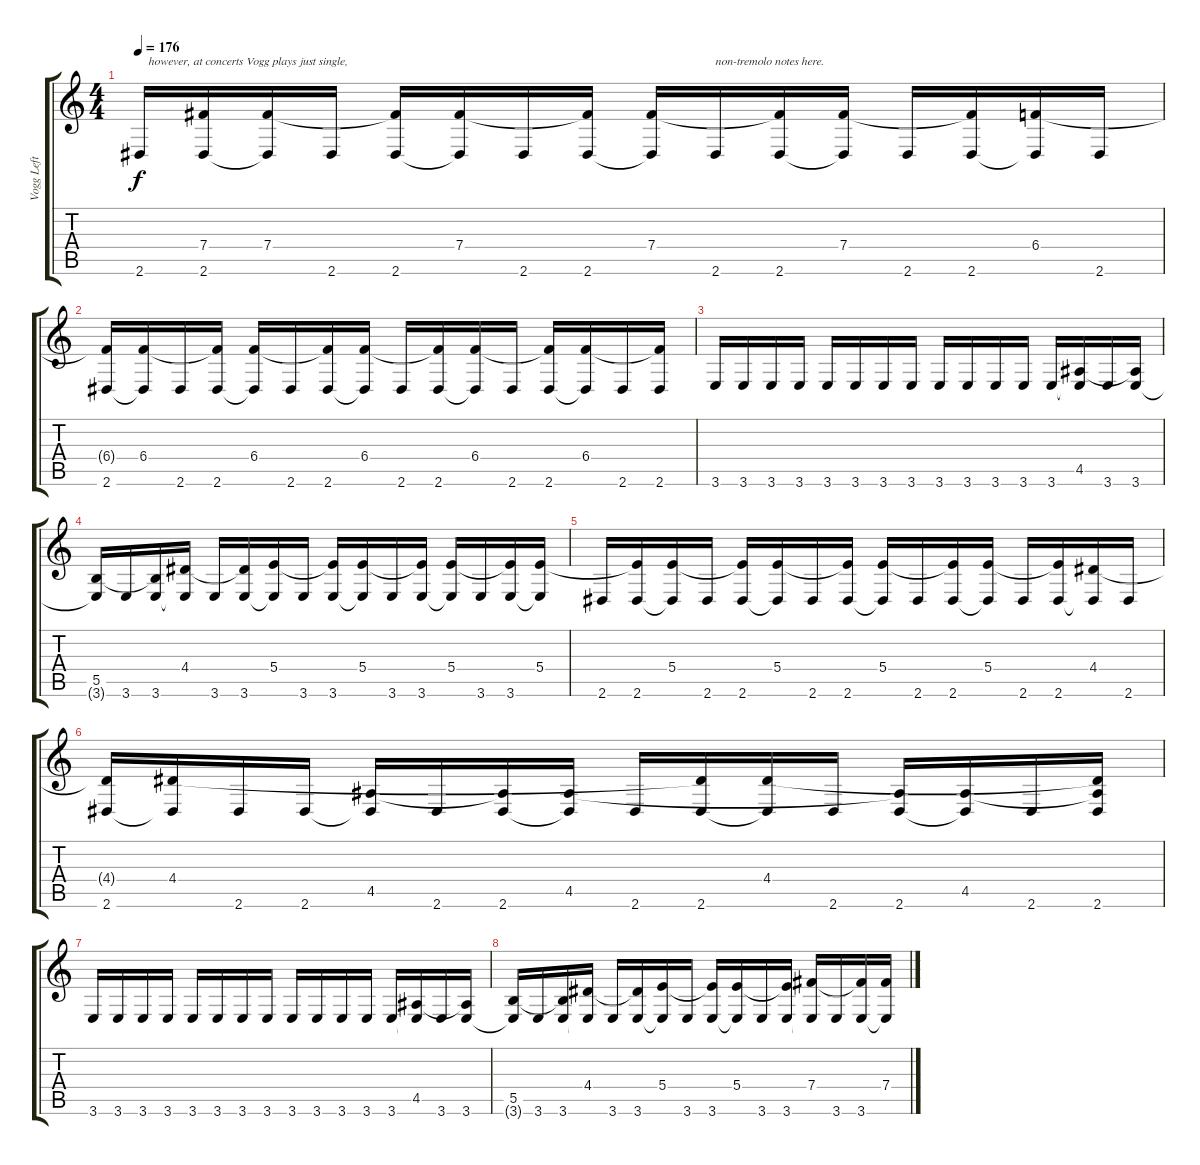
\track ("Vogg Left" "Vogg Left") {instrument distortionguitar}
\staff {score tabs}
\tuning (Db4 Ab3 E3 B2 Gb2 Db2) {hide}
\ts (4 4)
\tempo 176
\clef g2
\ks c
2.6.16{txt "   however, at concerts Vogg plays just single, " dy f} (7.4{t} 2.6).16 (7.4 2.6{t}).16 2.6.16 (7.4{t} 2.6).16 (7.4 2.6{t}).16 2.6.16 (7.4{t} 2.6).16 (7.4 2.6{t}).16 2.6.16{txt "non-tremolo notes here."} (7.4{t} 2.6).16 (7.4 2.6{t}).16 2.6.16 (7.4{t} 2.6).16 (6.4 2.6{t}).16 2.6.16 |
(6.4{t} 2.6).16 (6.4 2.6{t}).16 2.6.16 (6.4{t} 2.6).16 (6.4 2.6{t}).16 2.6.16 (6.4{t} 2.6).16 (6.4 2.6{t}).16 2.6.16 (6.4{t} 2.6).16 (6.4 2.6{t}).16 2.6.16 (6.4{t} 2.6).16 (6.4 2.6{t}).16 2.6.16 (6.4{t} 2.6).16 |
3.6.16 3.6.16 3.6.16 3.6.16 3.6.16 3.6.16 3.6.16 3.6.16 3.6.16 3.6.16 3.6.16 3.6.16 3.6.16 (4.5 3.6{t}).16 3.6.16 (4.5{t} 3.6).16 |
(5.5 3.6{t}).16 3.6.16 (5.5{t} 3.6).16 (4.4 3.6{t}).16 3.6.16 (4.4{t} 3.6).16 (5.4 3.6{t}).16 3.6.16 (5.4{t} 3.6).16 (5.4 3.6{t}).16 3.6.16 (5.4{t} 3.6).16 (5.4 3.6{t}).16 3.6.16 (5.4{t} 3.6).16 (5.4 3.6{t}).16 |
2.6.16 (5.4{t} 2.6).16 (5.4 2.6{t}).16 2.6.16 (5.4{t} 2.6).16 (5.4 2.6{t}).16 2.6.16 (5.4{t} 2.6).16 (5.4 2.6{t}).16 2.6.16 (5.4{t} 2.6).16 (5.4 2.6{t}).16 2.6.16 (5.4{t} 2.6).16 (4.4 2.6{t}).16 2.6.16 |
(4.4{t} 2.6).16 (4.4 2.6{t}).16 2.6.16 2.6.16 (4.5 2.6{t}).16 2.6.16 (4.5{t} 2.6).16 (4.5 2.6{t}).16 2.6.16 (4.4{t} 2.6).16 (4.4 2.6{t}).16 2.6.16 (4.5{t} 2.6).16 (4.5 2.6{t}).16 2.6.16 (4.4{t} 4.5{t} 2.6).16 |
3.6.16 3.6.16 3.6.16 3.6.16 3.6.16 3.6.16 3.6.16 3.6.16 3.6.16 3.6.16 3.6.16 3.6.16 3.6.16 (4.5 3.6{t}).16 3.6.16 (4.5{t} 3.6).16 |
(5.5 3.6{t}).16 3.6.16 (5.5{t} 3.6).16 (4.4 3.6{t}).16 3.6.16 (4.4{t} 3.6).16 (5.4 3.6{t}).16 3.6.16 (5.4{t} 3.6).16 (5.4 3.6{t}).16 3.6.16 (5.4{t} 3.6).16 (7.4 3.6{t}).16 3.6.16 (7.4{t} 3.6).16 (7.4 3.6{t}).16
